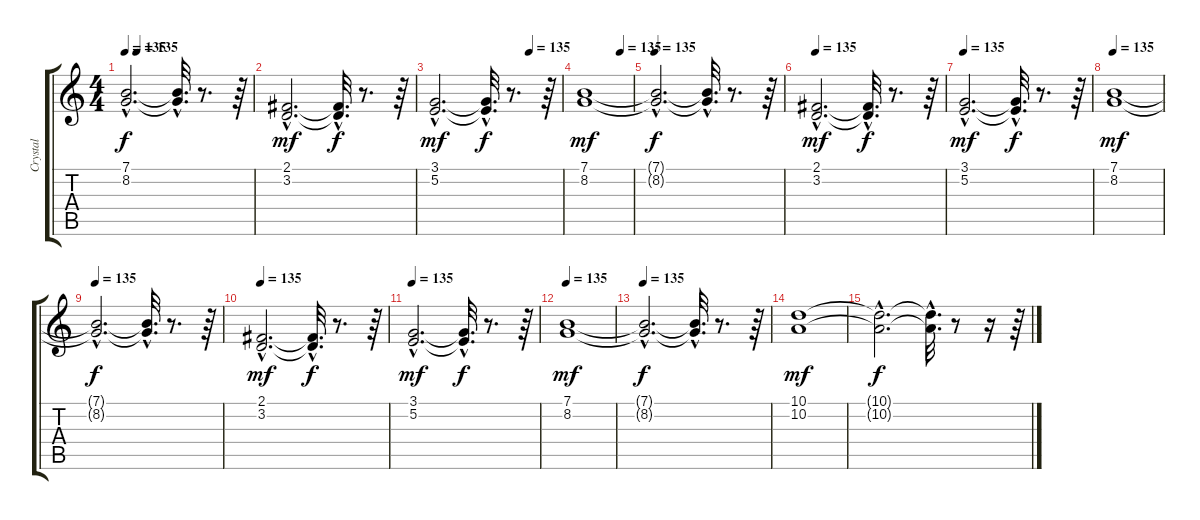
\track ("Crystal" "Crystal") {instrument fx3crystal}
\staff {score tabs}
\tuning (E4 B3 G3 D3 A2 E2) {hide}
\ts (4 4)
\tempo 135
\tempo (135 0.09375)
\clef g2
\ks c
(7.1{hac t} 8.2{hac t}).2{d dy f} (7.1{hac t} 8.2{hac t}).32{d} r.8{d} r.64 |
(2.1{hac} 3.2{hac}).2{d dy mf} (2.1{hac t} 3.2{hac t}).32{d dy f} r.8{d} r.64 |
\tempo (135 0.75)
(3.1{hac} 5.2{hac}).2{d dy mf} (3.1{hac t} 5.2{hac t}).32{d dy f} r.8{d} r.64 |
\tempo (135 0.75)
(7.1 8.2).1{dy mf} |
\tempo 135
(7.1{hac t} 8.2{hac t}).2{d dy f} (7.1{hac t} 8.2{hac t}).32{d} r.8{d} r.64 |
\tempo 135
(2.1{hac} 3.2{hac}).2{d dy mf} (2.1{hac t} 3.2{hac t}).32{d dy f} r.8{d} r.64 |
\tempo 135
(3.1{hac} 5.2{hac}).2{d dy mf} (3.1{hac t} 5.2{hac t}).32{d dy f} r.8{d} r.64 |
\tempo 135
(7.1 8.2).1{dy mf} |
\tempo 135
(7.1{hac t} 8.2{hac t}).2{d dy f} (7.1{hac t} 8.2{hac t}).32{d} r.8{d} r.64 |
\tempo 135
(2.1{hac} 3.2{hac}).2{d dy mf} (2.1{hac t} 3.2{hac t}).32{d dy f} r.8{d} r.64 |
\tempo 135
(3.1{hac} 5.2{hac}).2{d dy mf} (3.1{hac t} 5.2{hac t}).32{d dy f} r.8{d} r.64 |
\tempo 135
(7.1 8.2).1{dy mf} |
\tempo 135
(7.1{hac t} 8.2{hac t}).2{d dy f} (7.1{hac t} 8.2{hac t}).32{d} r.8{d} r.64 |
(10.1 10.2).1{dy mf} |
(10.1{hac t} 10.2{hac t}).2{d dy f} (10.1{hac t} 10.2{hac t}).32{d} r.8 r.16 r.64
